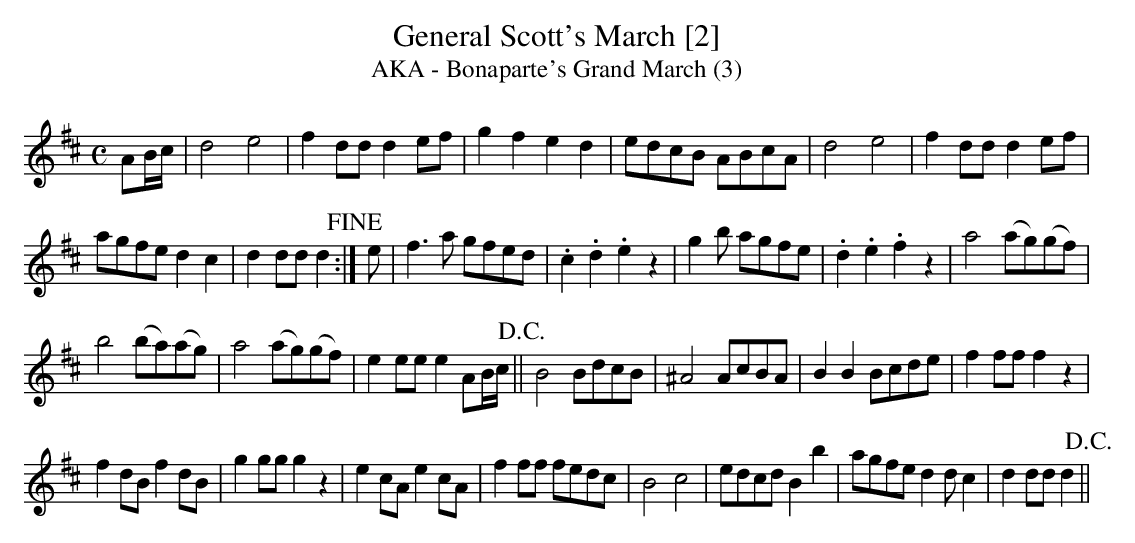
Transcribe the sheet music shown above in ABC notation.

X:1
T:General Scott's March [2]
T:AKA - Bonaparte's Grand March (3)
M:C
L:1/8
K:D
AB/c/|d4e4|f2 dd d2 ef|g2f2e2d2|edcB ABcA|d4e4|f2 dd d2 ef|
agfe d2c2|d2 dd d2!fine!:|e|f3a gfed|.c2.d2.e2 z2|g2 b agfe|.d2.e2.f2 z2|a4 (ag)(gf)|
b4 (ba)(ag)|a4 (ag)(gf)|e2 ee e2 AB/c/!D.C.!||B4 BdcB |^A4 AcBA|B2B2 Bcde|f2 ff f2z2|
f2 dB f2dB|g2gg g2z2|e2 cA e2cA|f2 ff fedc|B4c4|edcd B2b2|agfe d2dc2|d2 dd d2!D.C.!||
